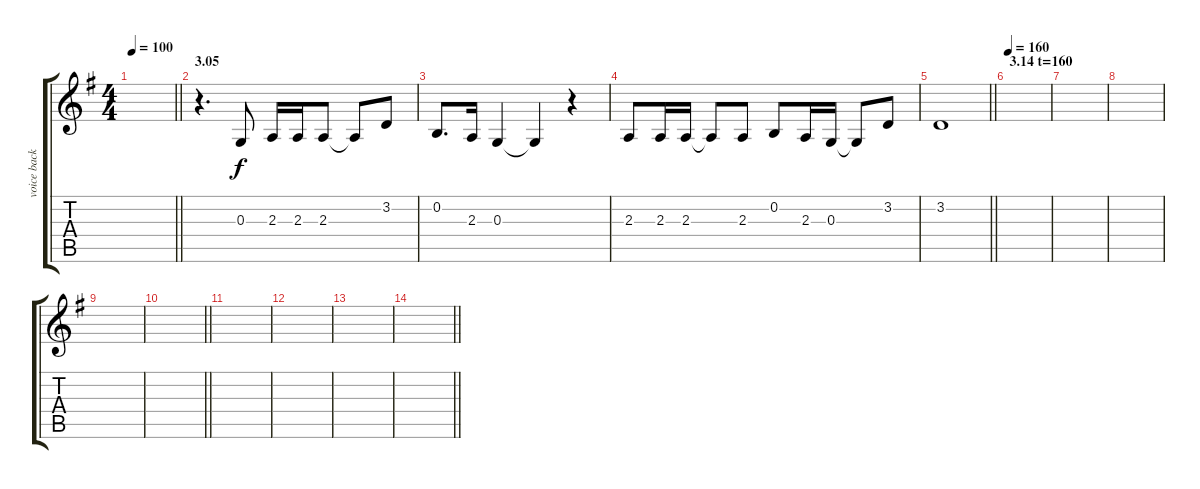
\track ("voice back" "voice back") {instrument bassoon}
\staff {score tabs}
\tuning (E4 B3 G3 D3 A2 E2) {hide}
\ts (4 4)
\tempo 100
\clef g2
\barLineRight lightlight
\ks g
|
\section ("" "3.05")
r.4{d} 0.3.8 2.3.16 2.3.16 2.3.8 2.3{t}.8 3.2.8 |
0.2.8{d} 2.3.16 0.3.4 0.3{t}.4 r.4 |
2.3.8 2.3.16 2.3.16 2.3{t}.8 2.3.8 0.2.8 2.3.16 0.3.16 0.3{t}.8 3.2.8 |
\barLineRight lightlight
3.2.1 |
\section ("" "3.14 t=160")
\tempo 160
|
|
|
|
\barLineRight lightlight
|
|
|
|
\barLineRight lightlight
